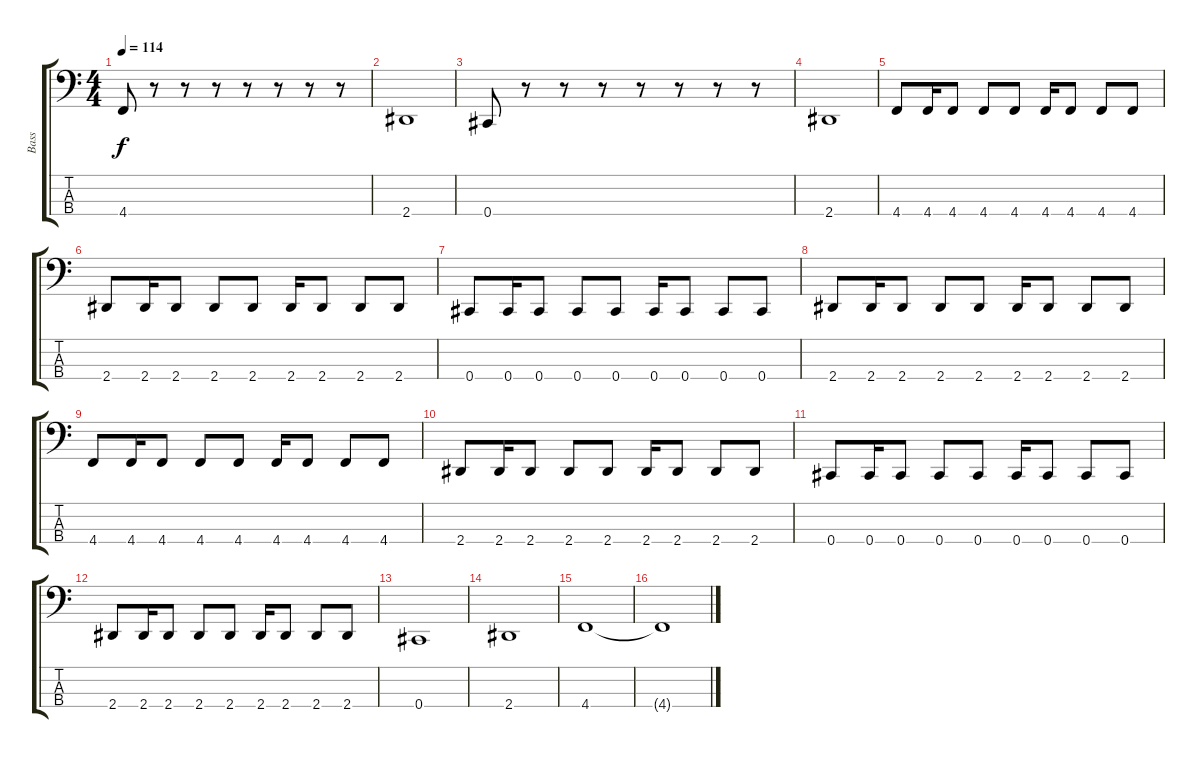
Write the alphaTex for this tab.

\track ("Bass" "Bass") {instrument electricbasspick}
\staff {score tabs}
\tuning (Gb2 Db2 Ab1 Db1) {hide}
\ts (4 4)
\tempo 114
\clef f4
\ks c
4.4.8{dy f instrument electricbasspick} r.8 r.8 r.8 r.8 r.8 r.8 r.8 |
2.4.1 |
0.4.8 r.8 r.8 r.8 r.8 r.8 r.8 r.8 |
2.4.1 |
4.4.8 4.4.16 4.4.8 4.4.8 4.4.8 4.4.16 4.4.8 4.4.8 4.4.8 |
2.4.8 2.4.16 2.4.8 2.4.8 2.4.8 2.4.16 2.4.8 2.4.8 2.4.8 |
0.4.8 0.4.16 0.4.8 0.4.8 0.4.8 0.4.16 0.4.8 0.4.8 0.4.8 |
2.4.8 2.4.16 2.4.8 2.4.8 2.4.8 2.4.16 2.4.8 2.4.8 2.4.8 |
4.4.8 4.4.16 4.4.8 4.4.8 4.4.8 4.4.16 4.4.8 4.4.8 4.4.8 |
2.4.8 2.4.16 2.4.8 2.4.8 2.4.8 2.4.16 2.4.8 2.4.8 2.4.8 |
0.4.8 0.4.16 0.4.8 0.4.8 0.4.8 0.4.16 0.4.8 0.4.8 0.4.8 |
2.4.8 2.4.16 2.4.8 2.4.8 2.4.8 2.4.16 2.4.8 2.4.8 2.4.8 |
0.4.1 |
2.4.1 |
4.4.1 |
4.4{t}.1
